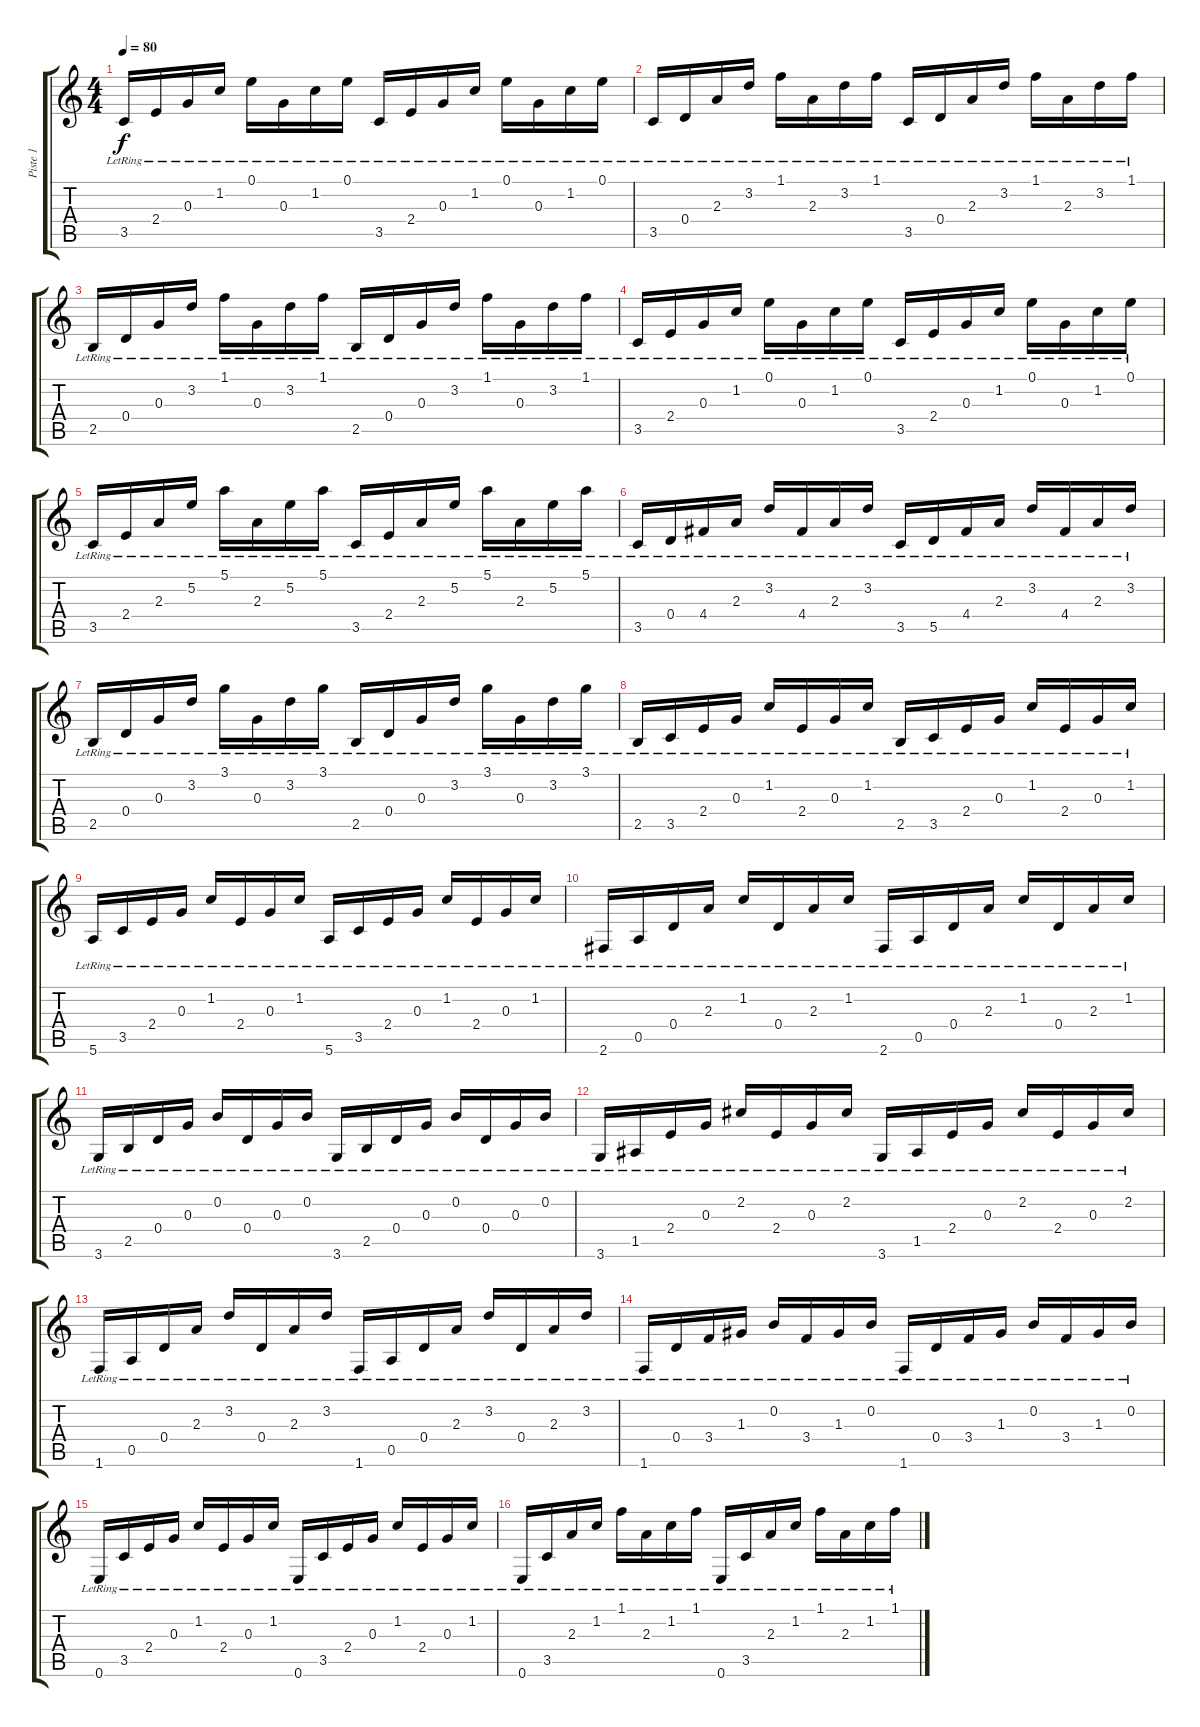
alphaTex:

\track ("Piste 1" "Piste 1") {instrument acousticguitarnylon}
\staff {score tabs}
\tuning (E4 B3 G3 D3 A2 E2) {hide}
\ts (4 4)
\tempo 80
\clef g2
\ks c
3.5{lr}.16{dy f instrument acousticguitarnylon} 2.4{lr}.16 0.3{lr}.16 1.2{lr}.16 0.1{lr}.16 0.3{lr}.16 1.2{lr}.16 0.1{lr}.16 3.5{lr}.16 2.4{lr}.16 0.3{lr}.16 1.2{lr}.16 0.1{lr}.16 0.3{lr}.16 1.2{lr}.16 0.1{lr}.16 |
3.5{lr}.16 0.4{lr}.16 2.3{lr}.16 3.2{lr}.16 1.1{lr}.16 2.3{lr}.16 3.2{lr}.16 1.1{lr}.16 3.5{lr}.16 0.4{lr}.16 2.3{lr}.16 3.2{lr}.16 1.1{lr}.16 2.3{lr}.16 3.2{lr}.16 1.1{lr}.16 |
2.5{lr}.16 0.4{lr}.16 0.3{lr}.16 3.2{lr}.16 1.1{lr}.16 0.3{lr}.16 3.2{lr}.16 1.1{lr}.16 2.5{lr}.16 0.4{lr}.16 0.3{lr}.16 3.2{lr}.16 1.1{lr}.16 0.3{lr}.16 3.2{lr}.16 1.1{lr}.16 |
3.5{lr}.16 2.4{lr}.16 0.3{lr}.16 1.2{lr}.16 0.1{lr}.16 0.3{lr}.16 1.2{lr}.16 0.1{lr}.16 3.5{lr}.16 2.4{lr}.16 0.3{lr}.16 1.2{lr}.16 0.1{lr}.16 0.3{lr}.16 1.2{lr}.16 0.1{lr}.16 |
3.5{lr}.16 2.4{lr}.16 2.3{lr}.16 5.2{lr}.16 5.1{lr}.16 2.3{lr}.16 5.2{lr}.16 5.1{lr}.16 3.5{lr}.16 2.4{lr}.16 2.3{lr}.16 5.2{lr}.16 5.1{lr}.16 2.3{lr}.16 5.2{lr}.16 5.1{lr}.16 |
3.5{lr}.16 0.4{lr}.16 4.4{lr}.16 2.3{lr}.16 3.2{lr}.16 4.4{lr}.16 2.3{lr}.16 3.2{lr}.16 3.5{lr}.16 5.5{lr}.16 4.4{lr}.16 2.3{lr}.16 3.2{lr}.16 4.4{lr}.16 2.3{lr}.16 3.2{lr}.16 |
2.5{lr}.16 0.4{lr}.16 0.3{lr}.16 3.2{lr}.16 3.1{lr}.16 0.3{lr}.16 3.2{lr}.16 3.1{lr}.16 2.5{lr}.16 0.4{lr}.16 0.3{lr}.16 3.2{lr}.16 3.1{lr}.16 0.3{lr}.16 3.2{lr}.16 3.1{lr}.16 |
2.5{lr}.16 3.5{lr}.16 2.4{lr}.16 0.3{lr}.16 1.2{lr}.16 2.4{lr}.16 0.3{lr}.16 1.2{lr}.16 2.5{lr}.16 3.5{lr}.16 2.4{lr}.16 0.3{lr}.16 1.2{lr}.16 2.4{lr}.16 0.3{lr}.16 1.2{lr}.16 |
5.6{lr}.16 3.5{lr}.16 2.4{lr}.16 0.3{lr}.16 1.2{lr}.16 2.4{lr}.16 0.3{lr}.16 1.2{lr}.16 5.6{lr}.16 3.5{lr}.16 2.4{lr}.16 0.3{lr}.16 1.2{lr}.16 2.4{lr}.16 0.3{lr}.16 1.2{lr}.16 |
2.6{lr}.16 0.5{lr}.16 0.4{lr}.16 2.3{lr}.16 1.2{lr}.16 0.4{lr}.16 2.3{lr}.16 1.2{lr}.16 2.6{lr}.16 0.5{lr}.16 0.4{lr}.16 2.3{lr}.16 1.2{lr}.16 0.4{lr}.16 2.3{lr}.16 1.2{lr}.16 |
3.6{lr}.16 2.5{lr}.16 0.4{lr}.16 0.3{lr}.16 0.2{lr}.16 0.4{lr}.16 0.3{lr}.16 0.2{lr}.16 3.6{lr}.16 2.5{lr}.16 0.4{lr}.16 0.3{lr}.16 0.2{lr}.16 0.4{lr}.16 0.3{lr}.16 0.2{lr}.16 |
3.6{lr}.16 1.5{lr}.16 2.4{lr}.16 0.3{lr}.16 2.2{lr}.16 2.4{lr}.16 0.3{lr}.16 2.2{lr}.16 3.6{lr}.16 1.5{lr}.16 2.4{lr}.16 0.3{lr}.16 2.2{lr}.16 2.4{lr}.16 0.3{lr}.16 2.2{lr}.16 |
1.6{lr}.16 0.5{lr}.16 0.4{lr}.16 2.3{lr}.16 3.2{lr}.16 0.4{lr}.16 2.3{lr}.16 3.2{lr}.16 1.6{lr}.16 0.5{lr}.16 0.4{lr}.16 2.3{lr}.16 3.2{lr}.16 0.4{lr}.16 2.3{lr}.16 3.2{lr}.16 |
1.6{lr}.16 0.4{lr}.16 3.4{lr}.16 1.3{lr}.16 0.2{lr}.16 3.4{lr}.16 1.3{lr}.16 0.2{lr}.16 1.6{lr}.16 0.4{lr}.16 3.4{lr}.16 1.3{lr}.16 0.2{lr}.16 3.4{lr}.16 1.3{lr}.16 0.2{lr}.16 |
0.6{lr}.16 3.5{lr}.16 2.4{lr}.16 0.3{lr}.16 1.2{lr}.16 2.4{lr}.16 0.3{lr}.16 1.2{lr}.16 0.6{lr}.16 3.5{lr}.16 2.4{lr}.16 0.3{lr}.16 1.2{lr}.16 2.4{lr}.16 0.3{lr}.16 1.2{lr}.16 |
0.6{lr}.16 3.5{lr}.16 2.3{lr}.16 1.2{lr}.16 1.1{lr}.16 2.3{lr}.16 1.2{lr}.16 1.1{lr}.16 0.6{lr}.16 3.5{lr}.16 2.3{lr}.16 1.2{lr}.16 1.1{lr}.16 2.3{lr}.16 1.2{lr}.16 1.1{lr}.16
